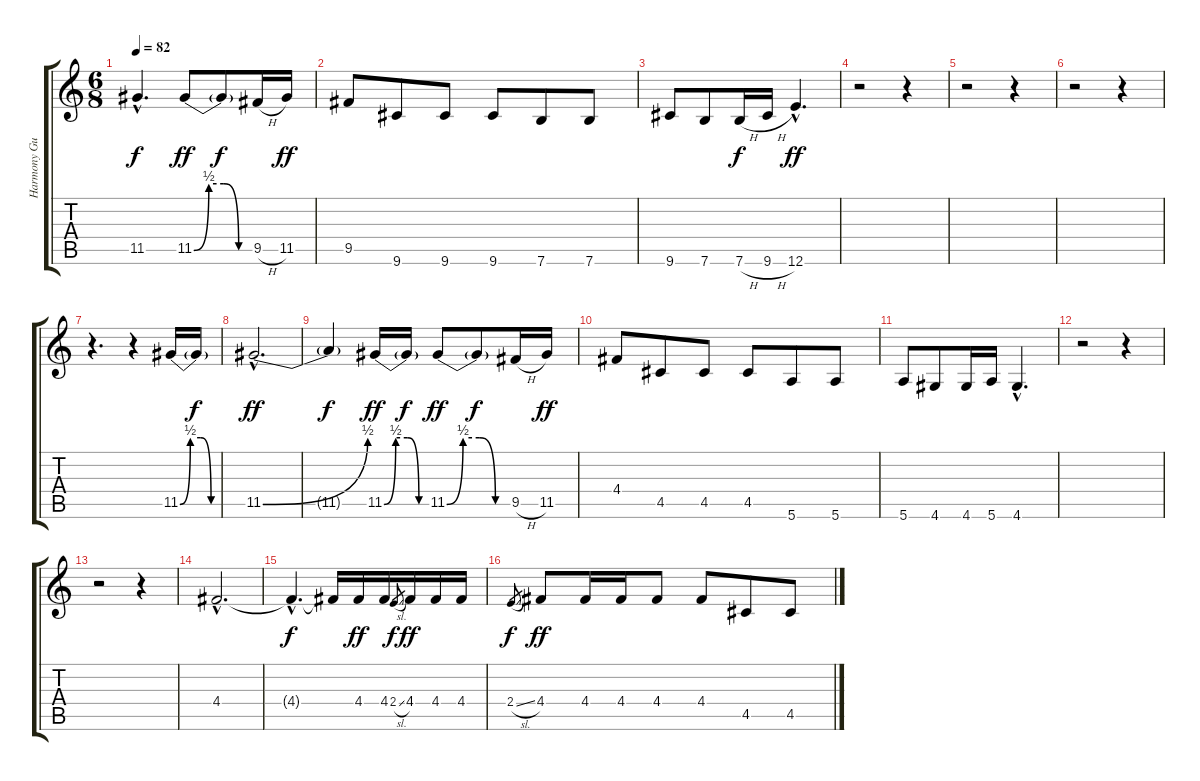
\track ("Harmony Guitar 2" "Harmony Gu") {instrument distortionguitar}
\staff {score tabs}
\tuning (E4 B3 G3 D3 A2 E2) {hide}
\ts (6 8)
\tempo 82
\clef g2
\ks c
11.5{hac t}.4{d dy f} 11.5{be (custom 0 0 15 2 30 2 45 0 60 0)}.8{dy ff} 11.5{t}.8{dy f} 9.5{h}.16 11.5.16{dy ff} |
9.5.8 9.6.8 9.6.8 9.6.8 7.6.8 7.6.8 |
9.6.8 7.6.8 7.6{h}.16{dy f} 9.6{h}.16 12.6{hac}.4{d dy ff} |
r.2 r.4 |
r.2 r.4 |
r.2 r.4 |
r.4{d} r.4 11.5{be (custom 0 0 15 2 30 2 45 0 60 0)}.16 11.5{t}.16{dy f} |
11.5{be (bend 0 0 60 2) hac}.2{d dy ff} |
11.5{t}.4{dy f} 11.5{be (custom 0 0 15 2 30 2 45 0 60 0)}.16{dy ff} 11.5{t}.16{dy f} 11.5{be (custom 0 0 15 2 30 2 45 0 60 0)}.8{dy ff} 11.5{t}.8{dy f} 9.5{h}.16 11.5.16{dy ff} |
4.4.8 4.5.8 4.5.8 4.5.8 5.6.8 5.6.8 |
5.6.8 4.6.8 4.6.16 5.6.16 4.6{hac}.4{d} |
r.2 r.4 |
r.2 r.4 |
4.4{hac}.2{d} |
4.4{hac t}.4{d dy f} 4.4{t}.16 4.4.16{dy ff} 4.4.16 2.4{sl}.8{gr dy f} 4.4.16{dy ff} 4.4.16 4.4.16 |
2.4{sl}.8{gr dy f} 4.4.8{dy ff} 4.4.16 4.4.16 4.4.8 4.4.8 4.5.8 4.5.8
